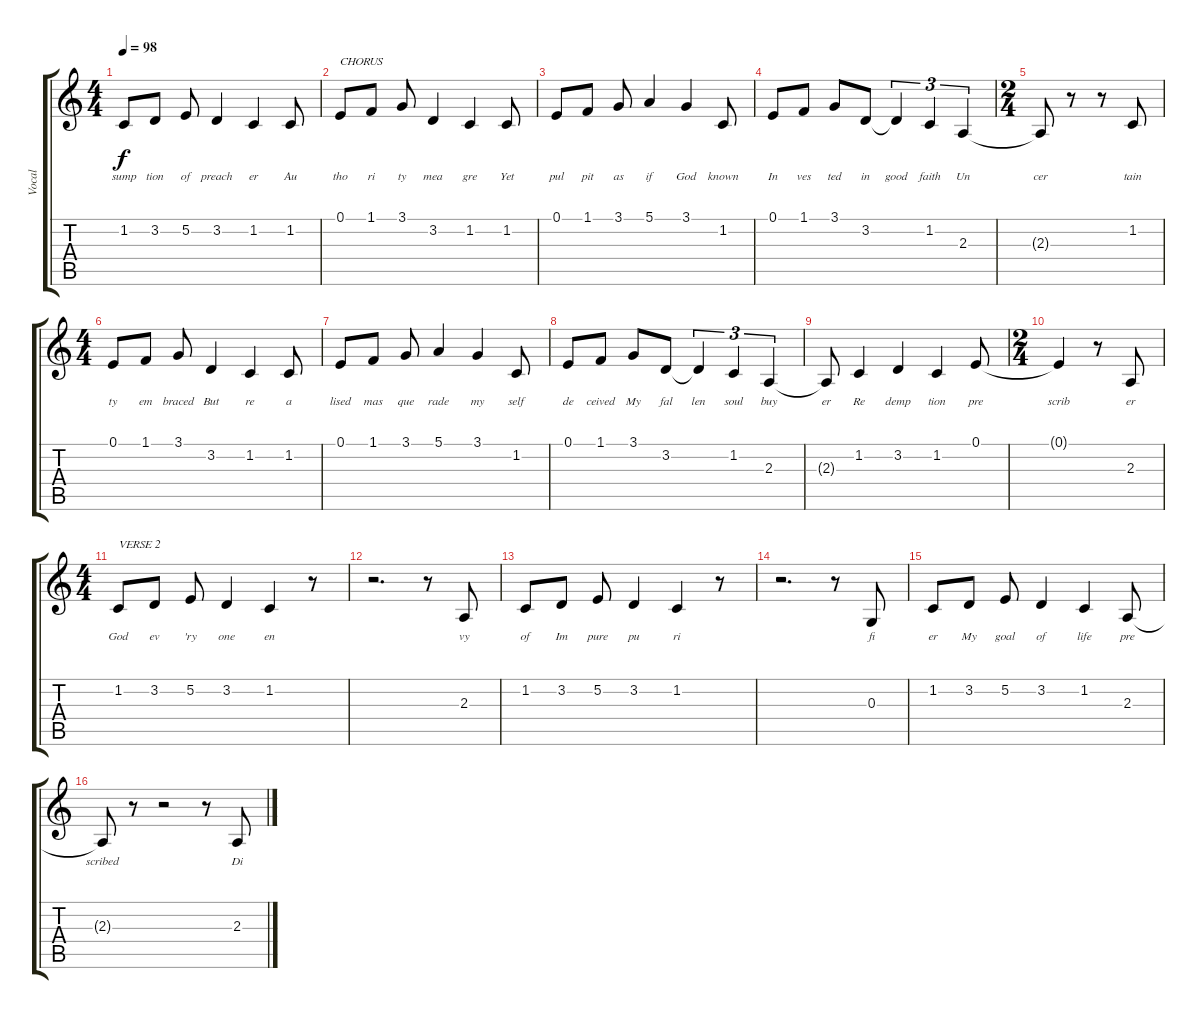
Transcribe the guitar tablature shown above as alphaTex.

\track ("Vocal" "Vocal") {instrument acousticgrandpiano}
\staff {score tabs}
\tuning (E4 B3 G3 D3 A2 E2) {hide}
\ts (4 4)
\tempo 98
\clef g2
\ks c
1.2.8{lyrics (0 "sump") lyrics (1 "") lyrics (2 "") lyrics (3 "") lyrics (4 "") dy f} 3.2.8{lyrics (0 "tion") lyrics (1 "") lyrics (2 "") lyrics (3 "") lyrics (4 "")} 5.2.8{lyrics (0 "of") lyrics (1 "") lyrics (2 "") lyrics (3 "") lyrics (4 "")} 3.2.4{lyrics (0 "preach") lyrics (1 "") lyrics (2 "") lyrics (3 "") lyrics (4 "")} 1.2.4{lyrics (0 "er") lyrics (1 "") lyrics (2 "") lyrics (3 "") lyrics (4 "")} 1.2.8{lyrics (0 "Au") lyrics (1 "") lyrics (2 "") lyrics (3 "") lyrics (4 "")} |
0.1.8{txt "CHORUS" lyrics (0 "tho") lyrics (1 "") lyrics (2 "") lyrics (3 "") lyrics (4 "")} 1.1.8{lyrics (0 "ri") lyrics (1 "") lyrics (2 "") lyrics (3 "") lyrics (4 "")} 3.1.8{lyrics (0 "ty") lyrics (1 "") lyrics (2 "") lyrics (3 "") lyrics (4 "")} 3.2.4{lyrics (0 "mea") lyrics (1 "") lyrics (2 "") lyrics (3 "") lyrics (4 "")} 1.2.4{lyrics (0 "gre") lyrics (1 "") lyrics (2 "") lyrics (3 "") lyrics (4 "")} 1.2.8{lyrics (0 "Yet") lyrics (1 "") lyrics (2 "") lyrics (3 "") lyrics (4 "")} |
0.1.8{lyrics (0 "pul") lyrics (1 "") lyrics (2 "") lyrics (3 "") lyrics (4 "")} 1.1.8{lyrics (0 "pit") lyrics (1 "") lyrics (2 "") lyrics (3 "") lyrics (4 "")} 3.1.8{lyrics (0 "as") lyrics (1 "") lyrics (2 "") lyrics (3 "") lyrics (4 "")} 5.1.4{lyrics (0 "if") lyrics (1 "") lyrics (2 "") lyrics (3 "") lyrics (4 "")} 3.1.4{lyrics (0 "God") lyrics (1 "") lyrics (2 "") lyrics (3 "") lyrics (4 "")} 1.2.8{lyrics (0 "known") lyrics (1 "") lyrics (2 "") lyrics (3 "") lyrics (4 "")} |
0.1.8{lyrics (0 "In") lyrics (1 "") lyrics (2 "") lyrics (3 "") lyrics (4 "")} 1.1.8{lyrics (0 "ves") lyrics (1 "") lyrics (2 "") lyrics (3 "") lyrics (4 "")} 3.1.8{lyrics (0 "ted") lyrics (1 "") lyrics (2 "") lyrics (3 "") lyrics (4 "")} 3.2.8{lyrics (0 "in") lyrics (1 "") lyrics (2 "") lyrics (3 "") lyrics (4 "")} 3.2{t}.4{tu (3 2) lyrics (0 "good") lyrics (1 "") lyrics (2 "") lyrics (3 "") lyrics (4 "")} 1.2.4{tu (3 2) lyrics (0 "faith") lyrics (1 "") lyrics (2 "") lyrics (3 "") lyrics (4 "")} 2.3.4{tu (3 2) lyrics (0 "Un") lyrics (1 "") lyrics (2 "") lyrics (3 "") lyrics (4 "")} |
\ts (2 4)
2.3{t}.8{lyrics (0 "cer") lyrics (1 "") lyrics (2 "") lyrics (3 "") lyrics (4 "")} r.8 r.8 1.2.8{lyrics (0 "tain") lyrics (1 "") lyrics (2 "") lyrics (3 "") lyrics (4 "")} |
\ts (4 4)
0.1.8{lyrics (0 "ty") lyrics (1 "") lyrics (2 "") lyrics (3 "") lyrics (4 "")} 1.1.8{lyrics (0 "em") lyrics (1 "") lyrics (2 "") lyrics (3 "") lyrics (4 "")} 3.1.8{lyrics (0 "braced") lyrics (1 "") lyrics (2 "") lyrics (3 "") lyrics (4 "")} 3.2.4{lyrics (0 "But") lyrics (1 "") lyrics (2 "") lyrics (3 "") lyrics (4 "")} 1.2.4{lyrics (0 "re") lyrics (1 "") lyrics (2 "") lyrics (3 "") lyrics (4 "")} 1.2.8{lyrics (0 "a") lyrics (1 "") lyrics (2 "") lyrics (3 "") lyrics (4 "")} |
0.1.8{lyrics (0 "lised") lyrics (1 "") lyrics (2 "") lyrics (3 "") lyrics (4 "")} 1.1.8{lyrics (0 "mas") lyrics (1 "") lyrics (2 "") lyrics (3 "") lyrics (4 "")} 3.1.8{lyrics (0 "que") lyrics (1 "") lyrics (2 "") lyrics (3 "") lyrics (4 "")} 5.1.4{lyrics (0 "rade") lyrics (1 "") lyrics (2 "") lyrics (3 "") lyrics (4 "")} 3.1.4{lyrics (0 "my") lyrics (1 "") lyrics (2 "") lyrics (3 "") lyrics (4 "")} 1.2.8{lyrics (0 "self") lyrics (1 "") lyrics (2 "") lyrics (3 "") lyrics (4 "")} |
0.1.8{lyrics (0 "de") lyrics (1 "") lyrics (2 "") lyrics (3 "") lyrics (4 "")} 1.1.8{lyrics (0 "ceived") lyrics (1 "") lyrics (2 "") lyrics (3 "") lyrics (4 "")} 3.1.8{lyrics (0 "My") lyrics (1 "") lyrics (2 "") lyrics (3 "") lyrics (4 "")} 3.2.8{lyrics (0 "fal") lyrics (1 "") lyrics (2 "") lyrics (3 "") lyrics (4 "")} 3.2{t}.4{tu (3 2) lyrics (0 "len") lyrics (1 "") lyrics (2 "") lyrics (3 "") lyrics (4 "")} 1.2.4{tu (3 2) lyrics (0 "soul") lyrics (1 "") lyrics (2 "") lyrics (3 "") lyrics (4 "")} 2.3.4{tu (3 2) lyrics (0 "buy") lyrics (1 "") lyrics (2 "") lyrics (3 "") lyrics (4 "")} |
2.3{t}.8{lyrics (0 "er") lyrics (1 "") lyrics (2 "") lyrics (3 "") lyrics (4 "")} 1.2.4{lyrics (0 "Re") lyrics (1 "") lyrics (2 "") lyrics (3 "") lyrics (4 "")} 3.2.4{lyrics (0 "demp") lyrics (1 "") lyrics (2 "") lyrics (3 "") lyrics (4 "")} 1.2.4{lyrics (0 "tion") lyrics (1 "") lyrics (2 "") lyrics (3 "") lyrics (4 "")} 0.1.8{lyrics (0 "pre") lyrics (1 "") lyrics (2 "") lyrics (3 "") lyrics (4 "")} |
\ts (2 4)
0.1{t}.4{lyrics (0 "scrib") lyrics (1 "") lyrics (2 "") lyrics (3 "") lyrics (4 "")} r.8 2.3.8{lyrics (0 "er") lyrics (1 "") lyrics (2 "") lyrics (3 "") lyrics (4 "")} |
\ts (4 4)
1.2.8{txt "VERSE 2" lyrics (0 "God") lyrics (1 "") lyrics (2 "") lyrics (3 "") lyrics (4 "")} 3.2.8{lyrics (0 "ev") lyrics (1 "") lyrics (2 "") lyrics (3 "") lyrics (4 "")} 5.2.8{lyrics (0 "'ry") lyrics (1 "") lyrics (2 "") lyrics (3 "") lyrics (4 "")} 3.2.4{lyrics (0 "one") lyrics (1 "") lyrics (2 "") lyrics (3 "") lyrics (4 "")} 1.2.4{lyrics (0 "en") lyrics (1 "") lyrics (2 "") lyrics (3 "") lyrics (4 "")} r.8 |
r.2{d} r.8 2.3.8{lyrics (0 "vy") lyrics (1 "") lyrics (2 "") lyrics (3 "") lyrics (4 "")} |
1.2.8{lyrics (0 "of") lyrics (1 "") lyrics (2 "") lyrics (3 "") lyrics (4 "")} 3.2.8{lyrics (0 "Im") lyrics (1 "") lyrics (2 "") lyrics (3 "") lyrics (4 "")} 5.2.8{lyrics (0 "pure") lyrics (1 "") lyrics (2 "") lyrics (3 "") lyrics (4 "")} 3.2.4{lyrics (0 "pu") lyrics (1 "") lyrics (2 "") lyrics (3 "") lyrics (4 "")} 1.2.4{lyrics (0 "ri") lyrics (1 "") lyrics (2 "") lyrics (3 "") lyrics (4 "")} r.8 |
r.2{d} r.8 0.3.8{lyrics (0 "fi") lyrics (1 "") lyrics (2 "") lyrics (3 "") lyrics (4 "")} |
1.2.8{lyrics (0 "er") lyrics (1 "") lyrics (2 "") lyrics (3 "") lyrics (4 "")} 3.2.8{lyrics (0 "My") lyrics (1 "") lyrics (2 "") lyrics (3 "") lyrics (4 "")} 5.2.8{lyrics (0 "goal") lyrics (1 "") lyrics (2 "") lyrics (3 "") lyrics (4 "")} 3.2.4{lyrics (0 "of") lyrics (1 "") lyrics (2 "") lyrics (3 "") lyrics (4 "")} 1.2.4{lyrics (0 "life") lyrics (1 "") lyrics (2 "") lyrics (3 "") lyrics (4 "")} 2.3.8{lyrics (0 "pre") lyrics (1 "") lyrics (2 "") lyrics (3 "") lyrics (4 "")} |
2.3{t}.8{lyrics (0 "scribed") lyrics (1 "") lyrics (2 "") lyrics (3 "") lyrics (4 "")} r.8 r.2 r.8 2.3.8{lyrics (0 "Di") lyrics (1 "") lyrics (2 "") lyrics (3 "") lyrics (4 "")}
